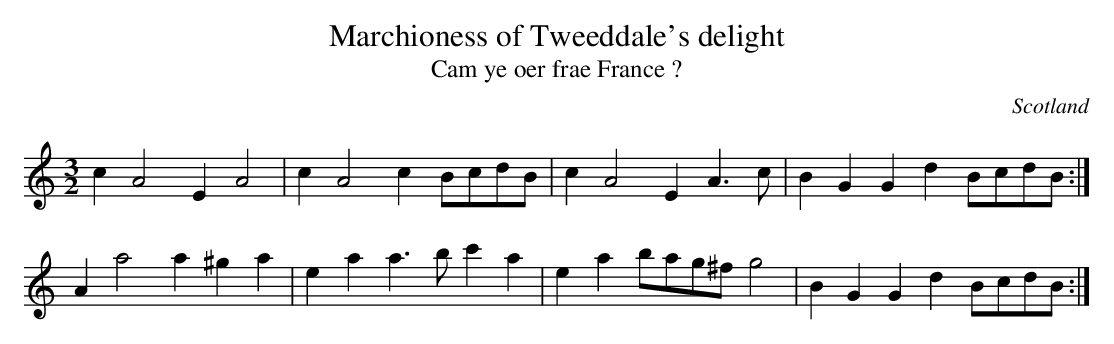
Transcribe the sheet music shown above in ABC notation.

X:1
T:Marchioness of Tweeddale's delight
T:Cam ye oer frae France ?
M:3/2
O:Scotland
K:A minor
c2A4 E2 A4 | c2A4c2 BcdB | \
c2A4 E2 A3c| B2G2 G2d2 BcdB:|
A2a4 a2 ^g2a2 | e2a2a3b c'2a2|\
e2a2 bag^f g4| B2G2G2d2 BcdB:|
